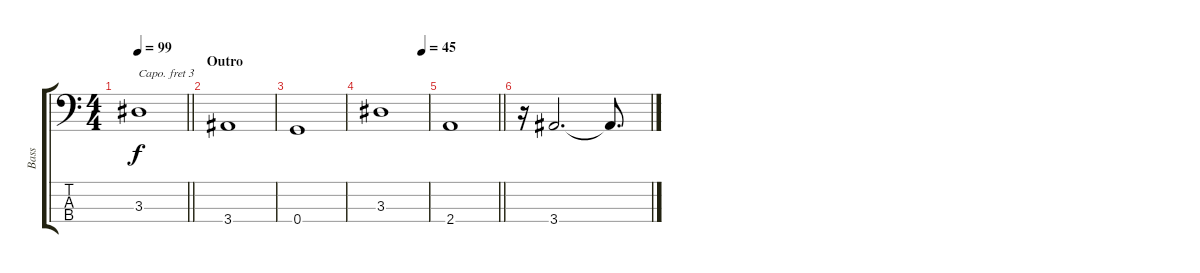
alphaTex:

\track ("Bass" "Bass") {instrument electricbassfinger}
\staff {score tabs}
\capo 3
\tuning (G2 D2 A1 E1) {hide}
\ts (4 4)
\tempo 99
\clef f4
\barLineRight lightlight
\ks c
3.3.1{dy f} |
\section ("" "Outro")
3.4.1 |
0.4.1 |
\tempo (45 0.875)
3.3.1 |
\barLineRight lightlight
2.4.1 |
r.16 3.4.2{d} 3.4{t}.8{d}
